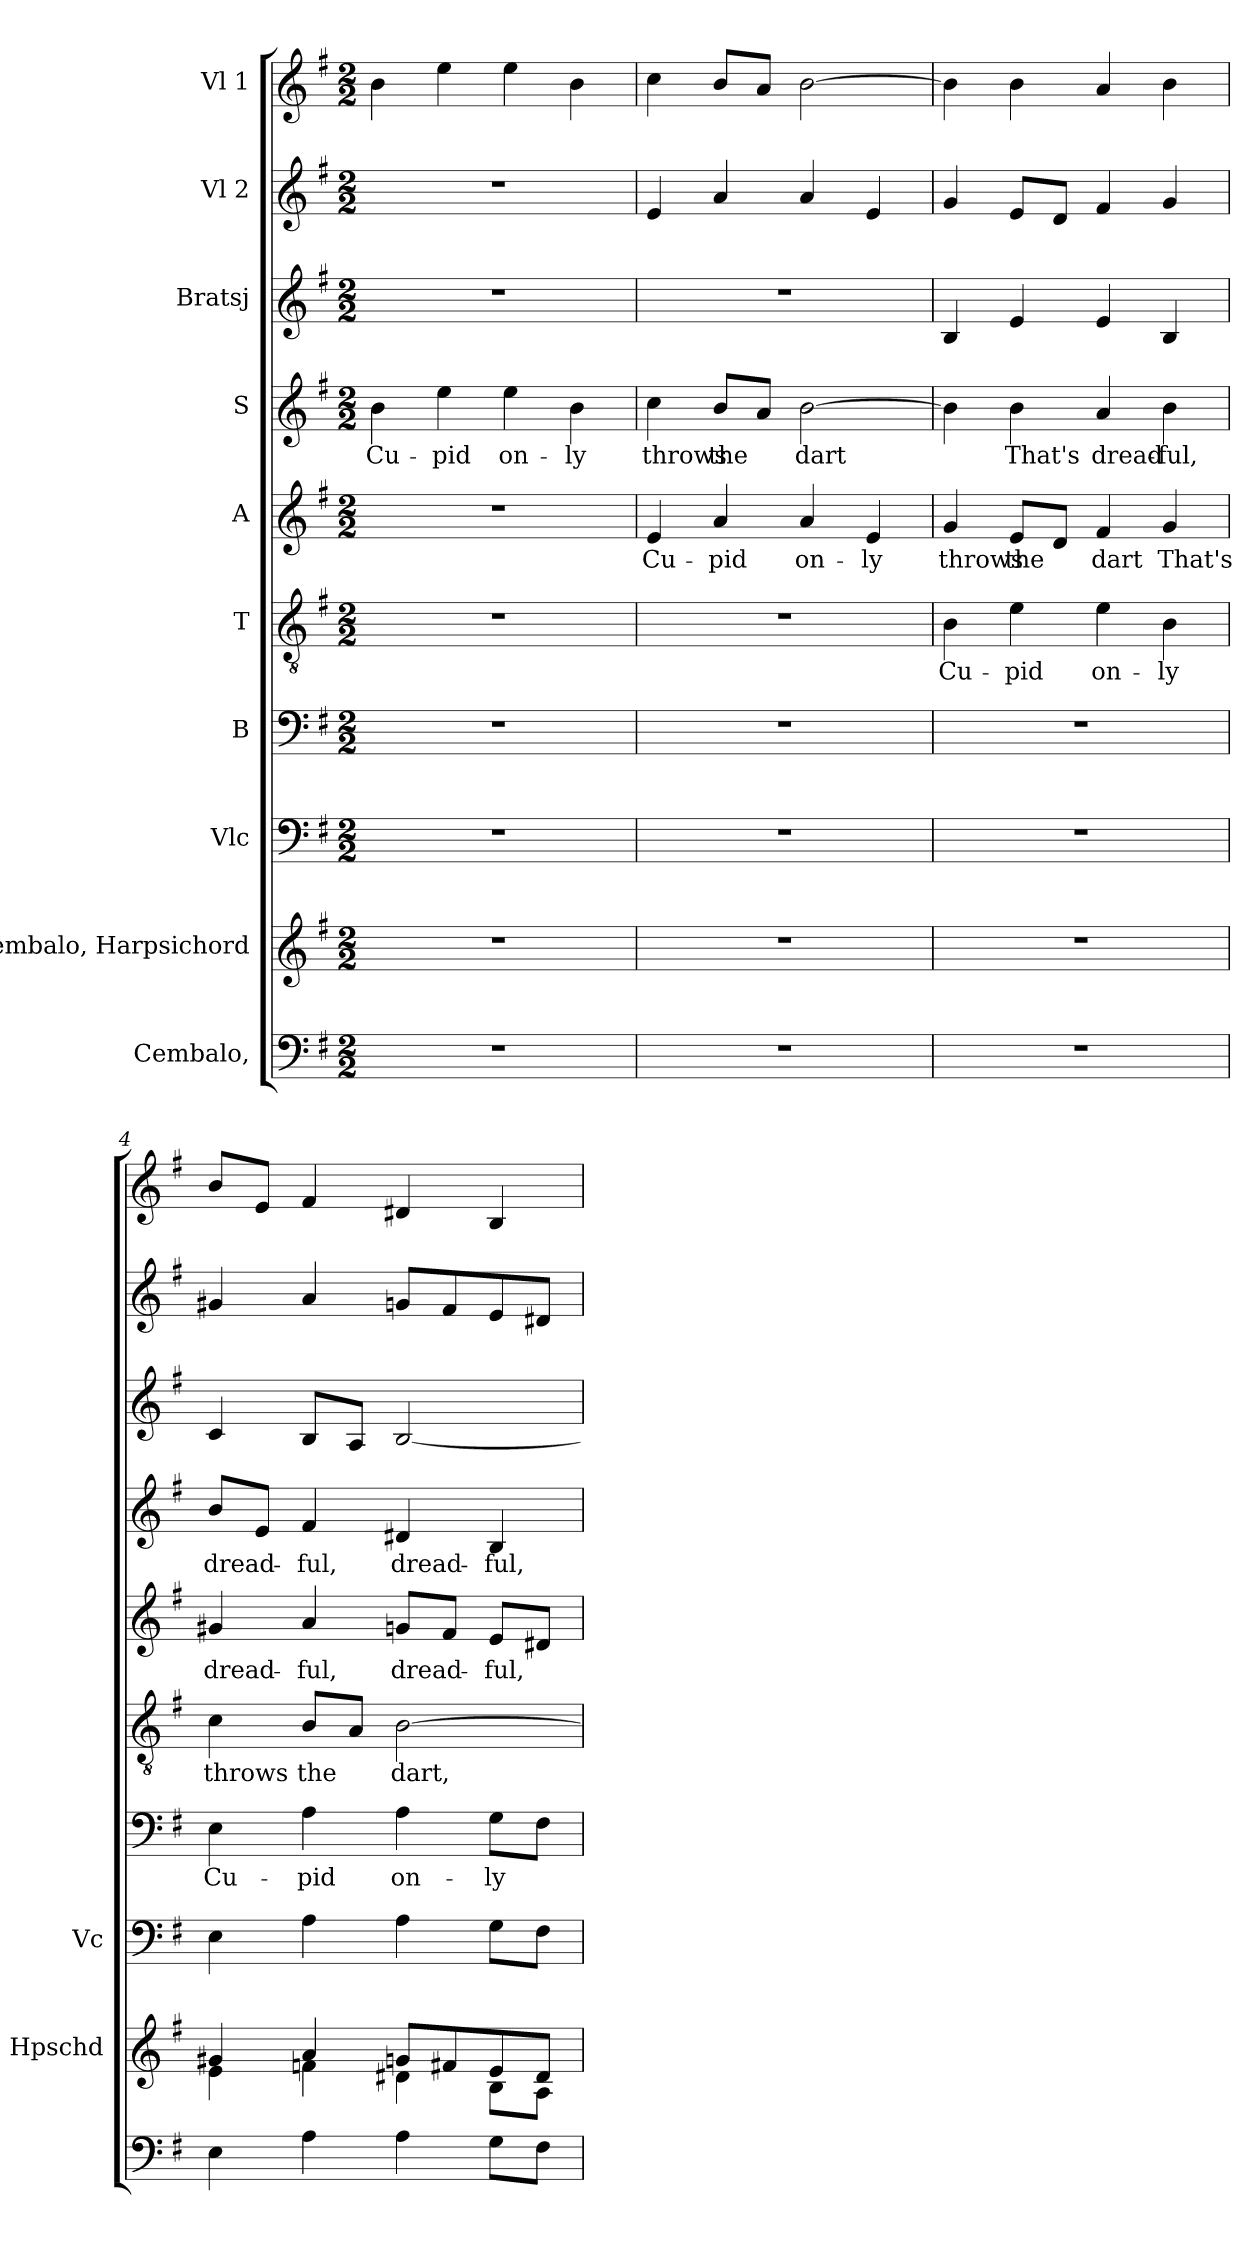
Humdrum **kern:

**kern	**kern	**kern	**kern	**text	**kern	**text	**kern	**text	**kern	**text	**kern	**kern	**kern
*part10	*part9	*part8	*part7	*part7	*part6	*part6	*part5	*part5	*part4	*part4	*part3	*part2	*part1
*staff10	*staff9	*staff8	*staff7	*staff7	*staff6	*staff6	*staff5	*staff5	*staff4	*staff4	*staff3	*staff2	*staff1
*I"Cembalo,	*I"Cembalo, Harpsichord	*I"Vlc	*I"B	*	*I"T	*	*I"A	*	*I"S	*	*I"Bratsj	*I"Vl 2	*I"Vl 1
*	*I'Hpschd	*I'Vc	*	*	*	*	*	*	*	*	*	*	*
*clefF4	*clefG2	*clefF4	*clefF4	*	*clefGv2	*	*clefG2	*	*clefG2	*	*clefG2	*clefG2	*clefG2
*k[f#]	*k[f#]	*k[f#]	*k[f#]	*	*k[f#]	*	*k[f#]	*	*k[f#]	*	*k[f#]	*k[f#]	*k[f#]
*M2/2	*M2/2	*M2/2	*M2/2	*	*M2/2	*	*M2/2	*	*M2/2	*	*M2/2	*M2/2	*M2/2
*MM120	*MM120	*MM120	*MM120	*	*MM120	*	*MM120	*	*MM120	*	*MM120	*MM120	*MM120
=1	=1	=1	=1	=1	=1	=1	=1	=1	=1	=1	=1	=1	=1
!	!	!	!	!	!	!	!	!	!	!LO:LY:b	!	!	!
1r	1r	1r	1r	.	1r	.	1r	.	4b\	Cu-	1r	1r	4b\
!	!	!	!	!	!	!	!	!	!	!LO:LY:b	!	!	!
.	.	.	.	.	.	.	.	.	4ee\	-pid	.	.	4ee\
!	!	!	!	!	!	!	!	!	!	!LO:LY:b	!	!	!
.	.	.	.	.	.	.	.	.	4ee\	on-	.	.	4ee\
!	!	!	!	!	!	!	!	!	!	!LO:LY:b	!	!	!
.	.	.	.	.	.	.	.	.	4b\	-ly	.	.	4b\
=2	=2	=2	=2	=2	=2	=2	=2	=2	=2	=2	=2	=2	=2
!	!	!	!	!	!	!	!	!LO:LY:b	!	!LO:LY:b	!	!	!
1r	1r	1r	1r	.	1r	.	4e/	Cu-	4cc\	throws	1r	4e/	4cc\
!	!	!	!	!	!	!	!	!LO:LY:b	!	!LO:LY:b	!	!	!
.	.	.	.	.	.	.	4a/	-pid	8b/L	the	.	4a/	8b/L
.	.	.	.	.	.	.	.	.	8a/J	.	.	.	8a/J
!	!	!	!	!	!	!	!	!LO:LY:b	!	!LO:LY:b	!	!	!
.	.	.	.	.	.	.	4a/	on-	[2b\	dart	.	4a/	[2b\
!	!	!	!	!	!	!	!	!LO:LY:b	!	!	!	!	!
.	.	.	.	.	.	.	4e/	-ly	.	.	.	4e/	.
=3	=3	=3	=3	=3	=3	=3	=3	=3	=3	=3	=3	=3	=3
!	!	!	!	!	!	!LO:LY:b	!	!LO:LY:b	!	!	!	!	!
1r	1r	1r	1r	.	4B\	Cu-	4g/	throws	4b\]	.	4B/	4g/	4b\]
!	!	!	!	!	!	!LO:LY:b	!	!LO:LY:b	!	!LO:LY:b	!	!	!
.	.	.	.	.	4e\	-pid	8e/L	the	4b\	That's	4e/	8e/L	4b\
.	.	.	.	.	.	.	8d/J	.	.	.	.	8d/J	.
!	!	!	!	!	!	!LO:LY:b	!	!LO:LY:b	!	!LO:LY:b	!	!	!
.	.	.	.	.	4e\	on-	4f#/	dart	4a/	dread-	4e/	4f#/	4a/
!	!	!	!	!	!	!LO:LY:b	!	!LO:LY:b	!	!LO:LY:b	!	!	!
.	.	.	.	.	4B\	-ly	4g/	That's	4b\	-ful,	4B/	4g/	4b\
=4	=4	=4	=4	=4	=4	=4	=4	=4	=4	=4	=4	=4	=4
*	*^	*	*	*	*	*	*	*	*	*	*	*	*
!	!	!	!	!	!LO:LY:b	!	!LO:LY:b	!	!LO:LY:b	!	!LO:LY:b	!	!	!
4E\	4g#X/	4e\	4E\	4E\	Cu-	4c\	throws	4g#X/	dread-	8b/L	dread-	4c/	4g#X/	8b/L
.	.	.	.	.	.	.	.	.	.	8e/J	.	.	.	8e/J
!	!	!	!	!	!LO:LY:b	!	!LO:LY:b	!	!LO:LY:b	!	!LO:LY:b	!	!	!
4A\	4a/	4fn\	4A\	4A\	-pid	8B/L	the	4a/	-ful,	4f#/	-ful,	8B/L	4a/	4f#/
.	.	.	.	.	.	8A/J	.	.	.	.	.	8A/J	.	.
!	!	!	!	!	!LO:LY:b	!	!LO:LY:b	!	!LO:LY:b	!	!LO:LY:b	!	!	!
4A\	8gn/L	4d#X\	4A\	4A\	on-	[2B\	dart,	8gn/L	dread-	4d#X/	dread-	[2B/	8gn/L	4d#X/
.	8f#X/	.	.	.	.	.	.	8f#/J	.	.	.	.	8f#/	.
!	!	!	!	!	!LO:LY:b	!	!	!	!LO:LY:b	!	!LO:LY:b	!	!	!
8G\L	8e/	8B\L	8G\L	8G\L	-ly	.	.	8e/L	-ful,	4B/	-ful,	.	8e/	4B/
8F#\J	8d#/J	8A\J	8F#\J	8F#\J	.	.	.	8d#X/J	.	.	.	.	8d#X/J	.
*	*v	*v	*	*	*	*	*	*	*	*	*	*	*	*
=	=	=	=	=	=	=	=	=	=	=	=	=	=
*-	*-	*-	*-	*-	*-	*-	*-	*-	*-	*-	*-	*-	*-
